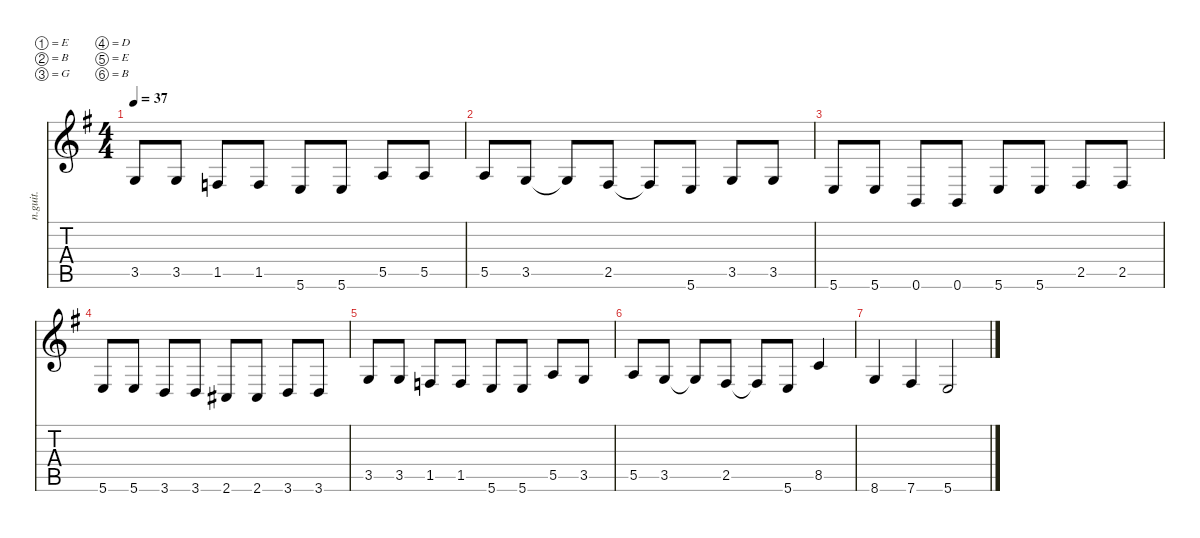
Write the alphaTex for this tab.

\defaultSystemsLayout 4
\hideDynamics
\bracketExtendMode nobrackets
\track ("Guitar 4" "n.guit.") {instrument acousticguitarnylon}
\staff {score tabs}
\tuning (E4 B3 G3 D3 E2 B1)
\ts (4 4)
\tempo 37
\clef g2
\ks eminor
3.5{acc forcenatural}.8{dy mf beam Up} 3.5{acc forcenatural}.8{beam Up} 1.5{acc forcenatural}.8{beam Up} 1.5{acc forcenatural}.8{beam Up} 5.6{acc forcenatural}.8{beam Up} 5.6{acc forcenatural}.8{beam Up} 5.5{acc forcenatural}.8{beam Up} 5.5{acc forcenatural}.8{beam Up} |
5.5{acc forcenatural}.8{beam Up} 3.5{acc forcenatural}.8{beam Up} 3.5{t acc forcenatural}.8{beam Up} 2.5{acc #}.8{beam Up} 2.5{t acc #}.8{beam Up} 5.6{acc forcenatural}.8{beam Up} 3.5{acc forcenatural}.8{beam Up} 3.5{acc forcenatural}.8{beam Up} |
5.6{acc forcenatural}.8{beam Up} 5.6{acc forcenatural}.8{beam Up} 0.6{acc forcenatural}.8{beam Up} 0.6{acc forcenatural}.8{beam Up} 5.6{acc forcenatural}.8{beam Up} 5.6{acc forcenatural}.8{beam Up} 2.5{acc #}.8{beam Up} 2.5{acc #}.8{beam Up} |
5.6{acc forcenatural}.8{beam Up} 5.6{acc forcenatural}.8{beam Up} 3.6{acc forcenatural}.8{beam Up} 3.6{acc forcenatural}.8{beam Up} 2.6{acc #}.8{beam Up} 2.6{acc #}.8{beam Up} 3.6{acc forcenatural}.8{beam Up} 3.6{acc forcenatural}.8{beam Up} |
3.5{acc forcenatural}.8{beam Up} 3.5{acc forcenatural}.8{beam Up} 1.5{acc forcenatural}.8{beam Up} 1.5{acc forcenatural}.8{beam Up} 5.6{acc forcenatural}.8{beam Up} 5.6{acc forcenatural}.8{beam Up} 5.5{acc forcenatural}.8{beam Up} 3.5{acc forcenatural}.8{beam Up} |
5.5{acc forcenatural}.8{beam Up} 3.5{acc forcenatural}.8{beam Up} 3.5{t acc forcenatural}.8{beam Up} 2.5{acc #}.8{beam Up} 2.5{t acc #}.8{beam Up} 5.6{acc forcenatural}.8{beam Up} 8.5{acc forcenatural}.4{beam Up} |
8.6{acc forcenatural}.4{beam Up} 7.6{acc #}.4{beam Up} 5.6{acc forcenatural}.2{beam Up}
